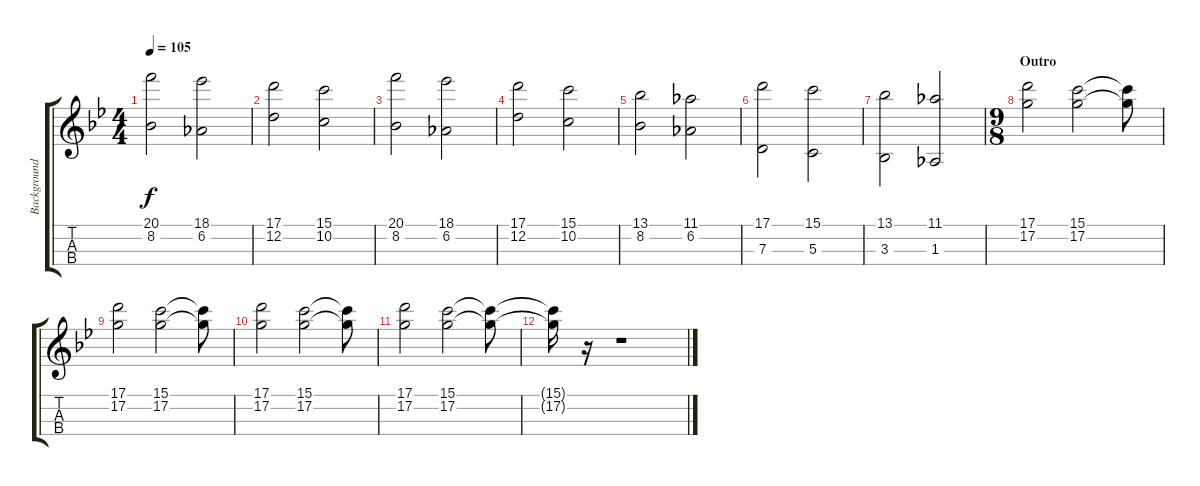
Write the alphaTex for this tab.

\track ("Background Sound" "Background") {instrument contrabass}
\staff {score tabs}
\tuning (A3 D3 G2 C2) {hide}
\ts (4 4)
\tempo 105
\clef g2
\ks bb
(20.1 8.2).2{dy f} (18.1 6.2).2 |
(17.1 12.2).2 (15.1 10.2).2 |
(20.1 8.2).2 (18.1 6.2).2 |
(17.1 12.2).2 (15.1 10.2).2 |
(13.1 8.2).2 (11.1 6.2).2 |
(17.1 7.3).2 (15.1 5.3).2 |
(13.1 3.3).2 (11.1 1.3).2 |
\ts (9 8)
\section ("" "Outro")
(17.1 17.2).2 (15.1 17.2).2 (15.1{t} 17.2{t}).8 |
(17.1 17.2).2 (15.1 17.2).2 (15.1{t} 17.2{t}).8 |
(17.1 17.2).2 (15.1 17.2).2 (15.1{t} 17.2{t}).8 |
(17.1 17.2).2 (15.1 17.2).2 (15.1{t} 17.2{t}).8 |
(15.1{t} 17.2{t}).16 r.16 r.1
